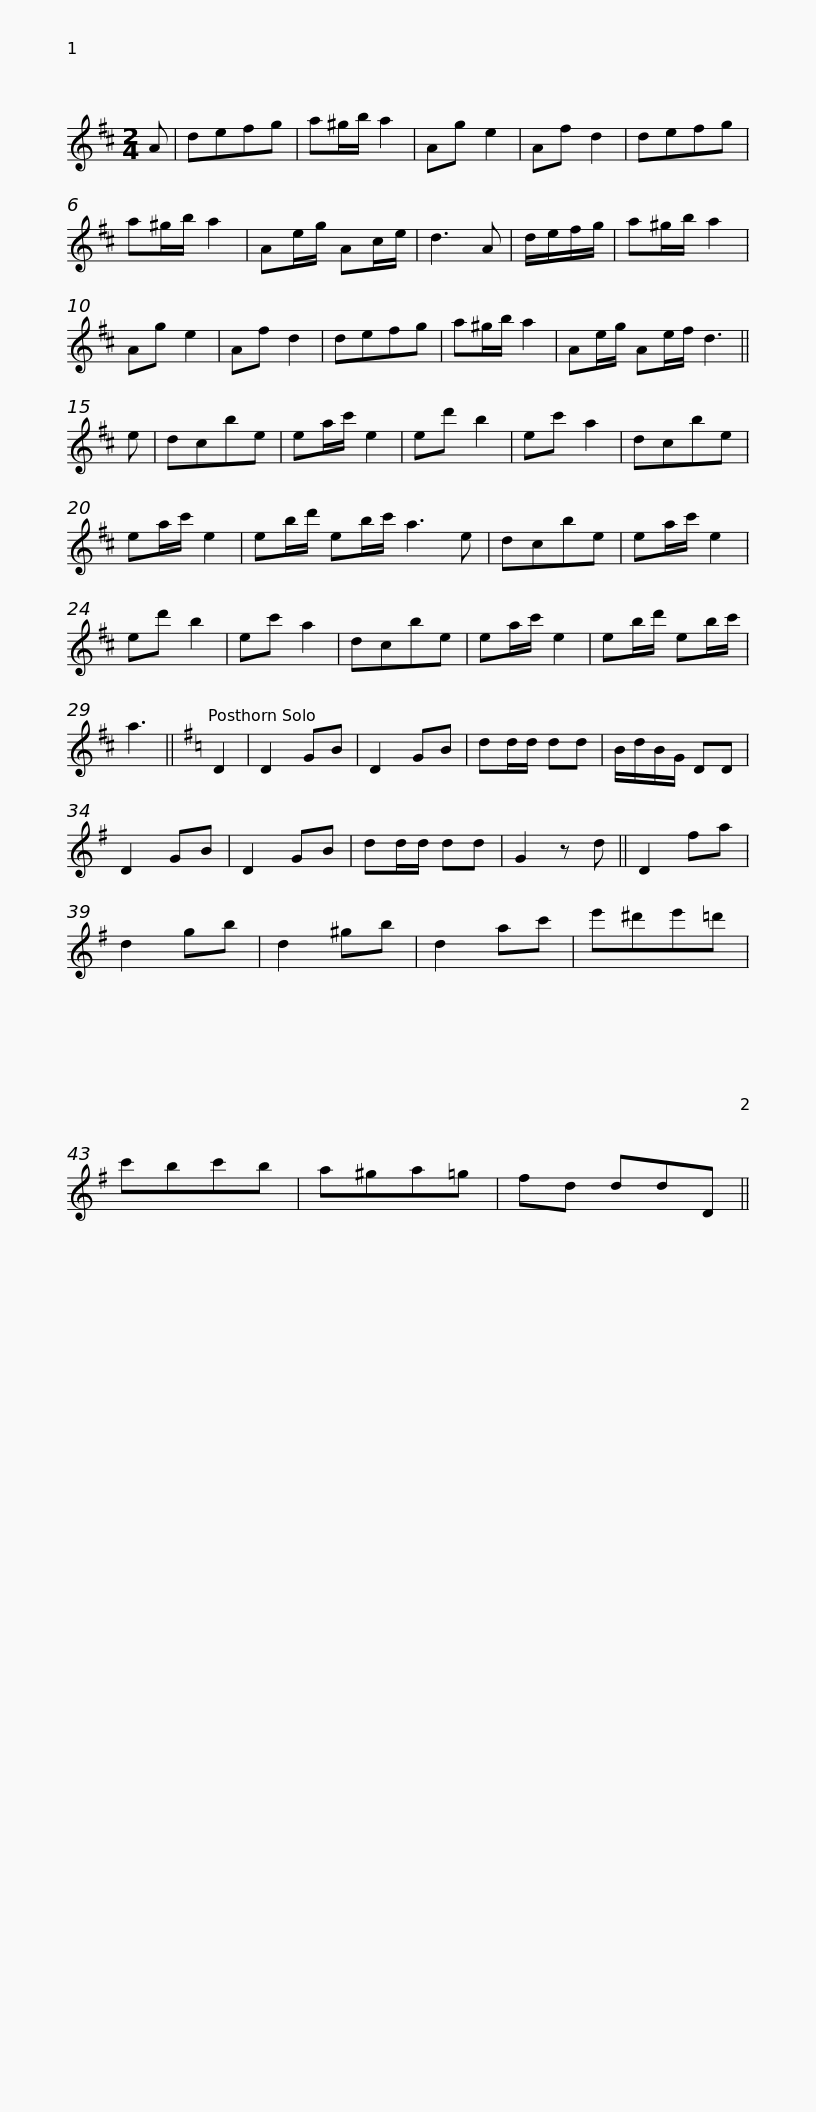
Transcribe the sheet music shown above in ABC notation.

X:1
L:1/8
M:2/4
I:linebreak $
K:D
V:1 treble
V:1
 A | defg | a^g/b/ a2 | Ag e2 | Af d2 | %5
 defg | a^g/b/ a2 | Ae/g/ Ac/e/ | d3 A | d/e/f/g/ |$ %10
 a^g/b/ a2 | Ag e2 | Af d2 | defg | a^g/b/ a2 | %15
 Ae/g/ Ae/f/ d3 || e | dcbe | ea/c'/ e2 | ed' b2 |$ %20
 ec' a2 | dcbe | ea/c'/ e2 | eb/d'/ eb/c'/ a3 e | dcbe | %25
 ea/c'/ e2 | ed' b2 | ec' a2 | dcbe |$ ea/c'/ e2 | %30
 eb/d'/ eb/c'/ | a3 ||[K:G] D2 | D2 GB | D2 GB | %35
 dd/d/ dd | B/d/B/G/ DD | D2 GB | D2 GB | dd/d/ dd |$ %40
 G2 z d || D2 fa | d2 gb | d2 ^gb | d2 ac' | %45
 e'^d'e'=d' | c'bc'b | a^ga=g | fd ddD || %49
